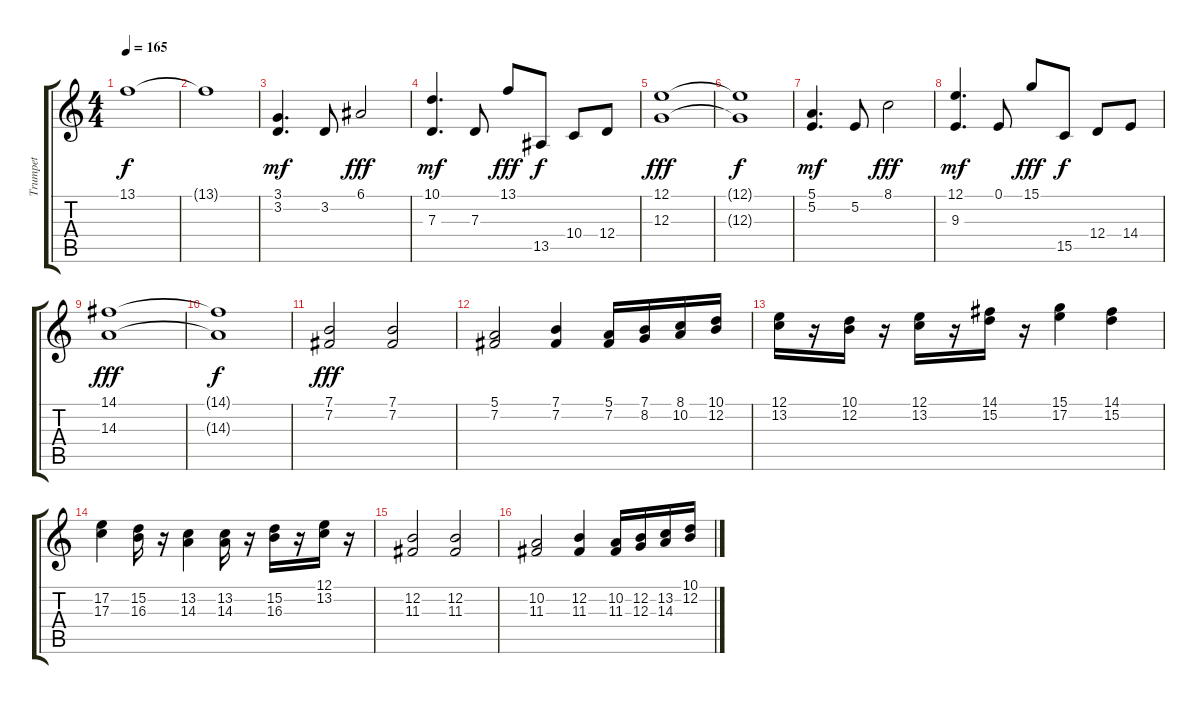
\track ("Trumpet" "Trumpet") {instrument trumpet}
\staff {score tabs}
\tuning (E4 B3 G3 D3 A2 E2) {hide}
\ts (4 4)
\tempo 165
\clef g2
\ks c
13.1{t}.1{dy f} |
13.1{t}.1 |
(3.1 3.2).4{d dy mf} 3.2.8 6.1.2{dy fff} |
(10.1 7.3).4{d dy mf} 7.3.8 13.1.8{dy fff} 13.5.8{dy f} 10.4.8 12.4.8 |
(12.1 12.3).1{dy fff} |
(12.1{t} 12.3{t}).1{dy f} |
(5.1 5.2).4{d dy mf} 5.2.8 8.1.2{dy fff} |
(12.1 9.3).4{d dy mf} 0.1.8 15.1.8{dy fff} 15.5.8{dy f} 12.4.8 14.4.8 |
(14.1 14.3).1{dy fff} |
(14.1{t} 14.3{t}).1{dy f} |
(7.1 7.2).2{dy fff} (7.1 7.2).2 |
(5.1 7.2).2 (7.1 7.2).4 (5.1 7.2).16 (7.1 8.2).16 (8.1 10.2).16 (10.1 12.2).16 |
(12.1 13.2).16 r.16 (10.1 12.2).16 r.16 (12.1 13.2).16 r.16 (14.1 15.2).16 r.16 (15.1 17.2).4 (14.1 15.2).4 |
(17.2 17.3).4 (15.2 16.3).16 r.16 (13.2 14.3).4 (13.2 14.3).16 r.16 (15.2 16.3).16 r.16 (12.1 13.2).16 r.16 |
(12.2 11.3).2 (12.2 11.3).2 |
(10.2 11.3).2 (12.2 11.3).4 (10.2 11.3).16 (12.2 12.3).16 (13.2 14.3).16 (10.1 12.2).16
